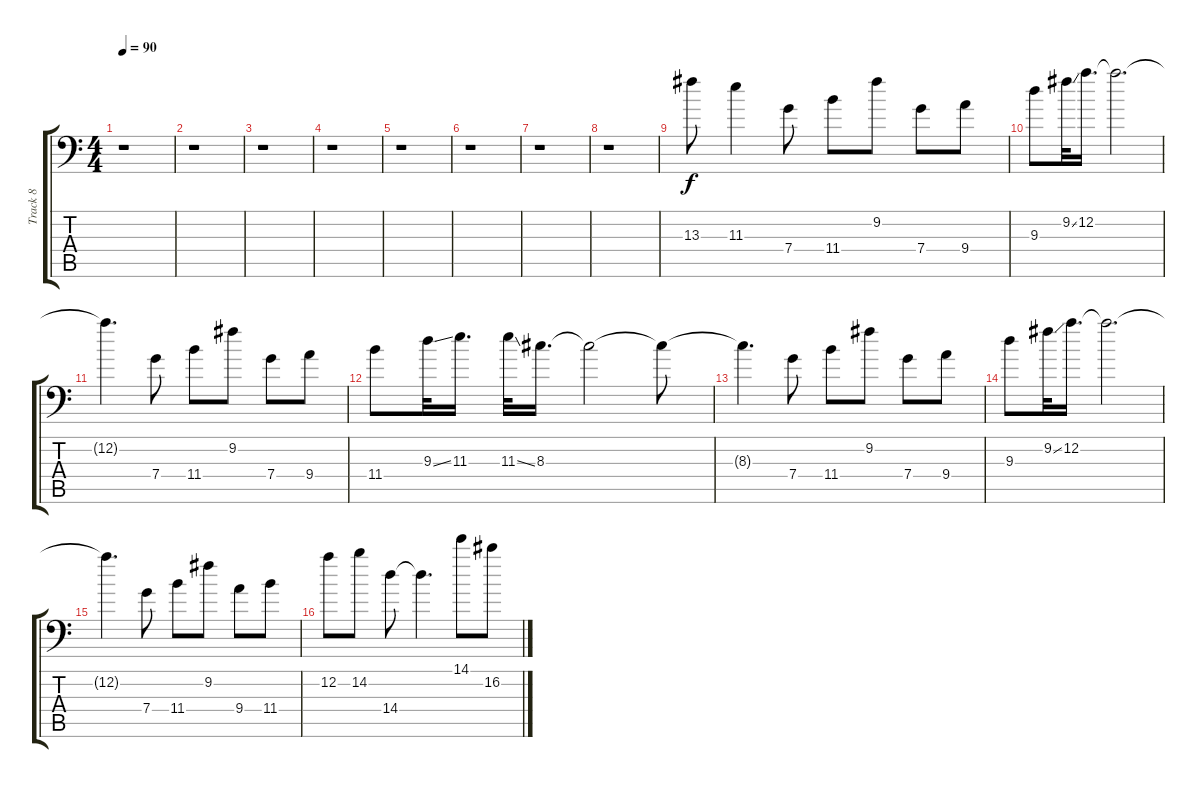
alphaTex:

\track ("Track 8" "Track 8") {instrument electricguitarjazz}
\staff {score tabs}
\tuning (D4 A3 F3 C3 G2 G1) {hide}
\ts (4 4)
\tempo 90
\clef f4
\ks c
r.1{dy f} |
r.1 |
r.1 |
r.1 |
r.1 |
r.1 |
r.1 |
r.1 |
13.3.8 11.3.4 7.4.8 11.4.8 9.2.8 7.4.8 9.4.8 |
9.3.8 9.2{ss}.32 12.2.16{d} 12.2{t}.2{d} |
12.2{t}.4{d} 7.4.8 11.4.8 9.2.8 7.4.8 9.4.8 |
11.4.8 9.3{ss}.32 11.3.16{d} 11.3{ss}.32 8.3.16{d} 8.3{t}.2 8.3{t}.8 |
8.3{t}.4{d} 7.4.8 11.4.8 9.2.8 7.4.8 9.4.8 |
9.3.8 9.2{ss}.32 12.2.16{d} 12.2{t}.2{d} |
12.2{t}.4{d} 7.4.8 11.4.8 9.2.8 9.4.8 11.4.8 |
12.2.8 14.2.8 14.4.8 14.4{t}.4{d} 14.1.8 16.2.8
